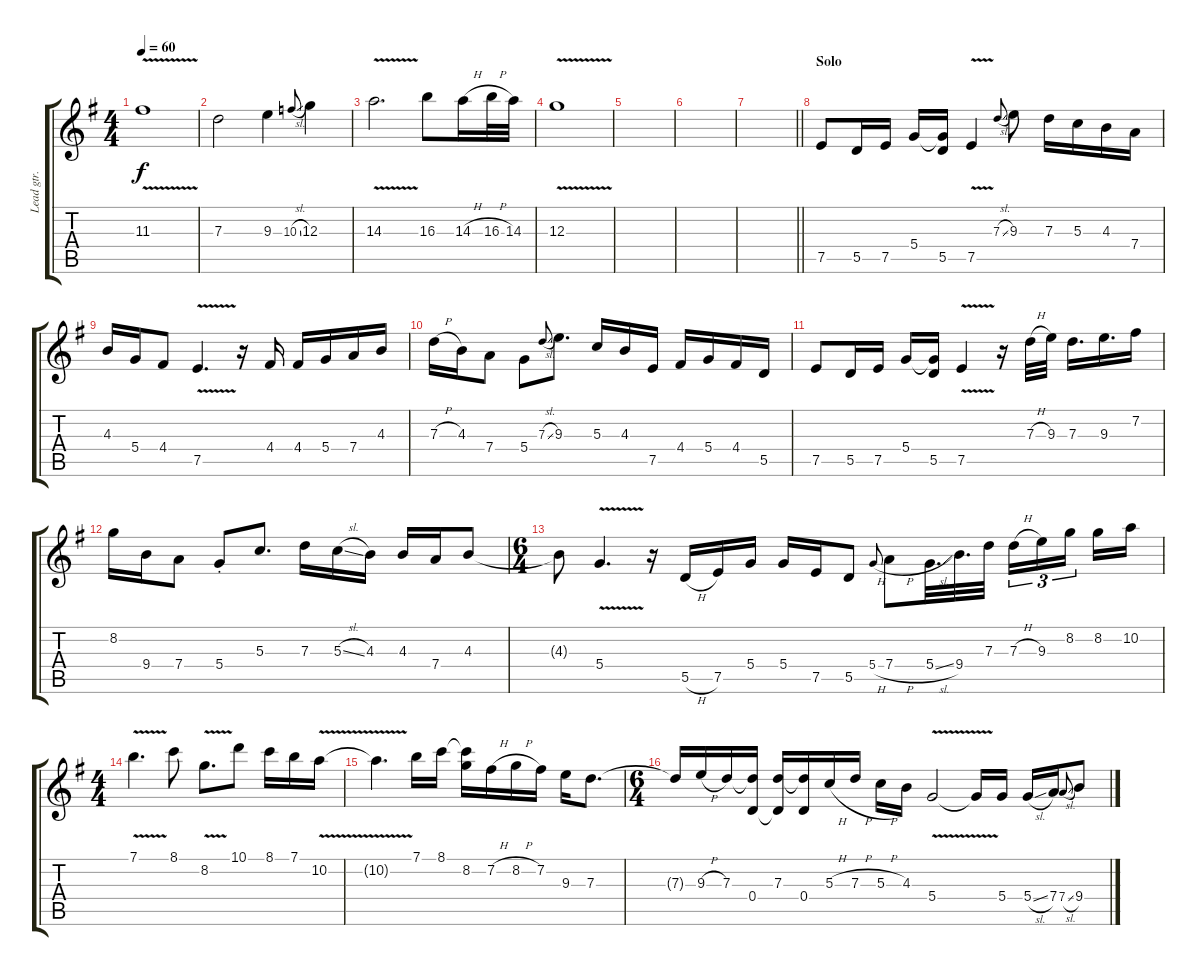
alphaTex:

\track ("Lead gtr. I" "Lead gtr. ") {instrument overdrivenguitar}
\staff {score tabs}
\tuning (E4 B3 G3 D3 A2 E2) {hide}
\ts (4 4)
\tempo 60
\clef g2
\ks eminor
11.3{v}.1{dy f volume 8} |
7.3.2{volume 13} 9.3.4 10.3{sl}.8{gr onbeat} 12.3.4 |
14.3{v}.2{d volume 8} 16.3.8{volume 11} 14.3{h}.16 16.3{h}.32 14.3.32 |
12.3{v}.1{volume 7} |
|
|
\barLineRight lightlight
|
\section ("" "Solo")
7.5.8{volume 14 balance 8} 5.5.16 7.5.16 5.4.16 (5.4{t} 5.5).16 7.5{v}.4 7.3{sl}.8{gr onbeat} 9.3.8 7.3.16 5.3.16 4.3.16 7.4.16 |
4.3.16 5.4.16 4.4.8 7.5{v}.4{d} r.16 4.4.16 4.4.16 5.4.16 7.4.16 4.3.16 |
7.3{h}.16 4.3.16 7.4.8 5.4.8 7.3{sl}.8{gr onbeat} 9.3.8{d} 5.3.16 4.3.16 7.5.16 4.4.16 5.4.16 4.4.16 5.5.16 |
7.5.8 5.5.16 7.5.16 5.4.16 (5.4{t} 5.5).16 7.5{v}.4 r.16 7.3{h}.32 9.3.32 7.3.16{d} 9.3.16{d} 7.2.16 |
8.2.16 9.4.16 7.4.8 5.4{st}.8 5.3.8{d} 7.3.16 5.3{sl}.16 4.3.16 4.3.16 7.4.16 4.3.8 |
\ts (6 4)
4.3{t}.8 5.4{v}.4{d} r.16 5.5{h}.16 7.5.16 5.4.16 5.4.16 7.5.16 5.5.8 5.4{h}.8{gr onbeat} 7.4{h}.8 5.4{sl}.32{d} 9.4.32{d} 7.3.32{beam splitsecondary} 7.3{h}.16{tu (3 2)} 9.3.16{tu (3 2)} 8.2.16{tu (3 2) beam splitsecondary} 8.2.16 10.2.16 |
\ts (4 4)
7.1{v}.4{d} 8.1.8 8.2{v}.8{d} 10.1.8 8.1.16 7.1.16 10.2{v}.16 |
10.2{t}.4{d} 7.1.16 8.1.16 (8.1{t} 8.2).16 7.2{h}.16 8.2{h}.16 7.2.16 9.3.16 7.3.8{d} |
\ts (6 4)
7.3{t}.16 9.3{h}.16 7.3.16 (7.3{t} 0.4).16 (7.3 0.4{t}).16 (7.3{t} 0.4).16 5.3{h}.16 7.3{h}.16 5.3{h}.16 4.3.16 5.4{v}.2 5.4{t}.16 5.4.16 5.4{sl}.16 7.4.16 7.4{sl}.8{gr onbeat} 9.4.8
